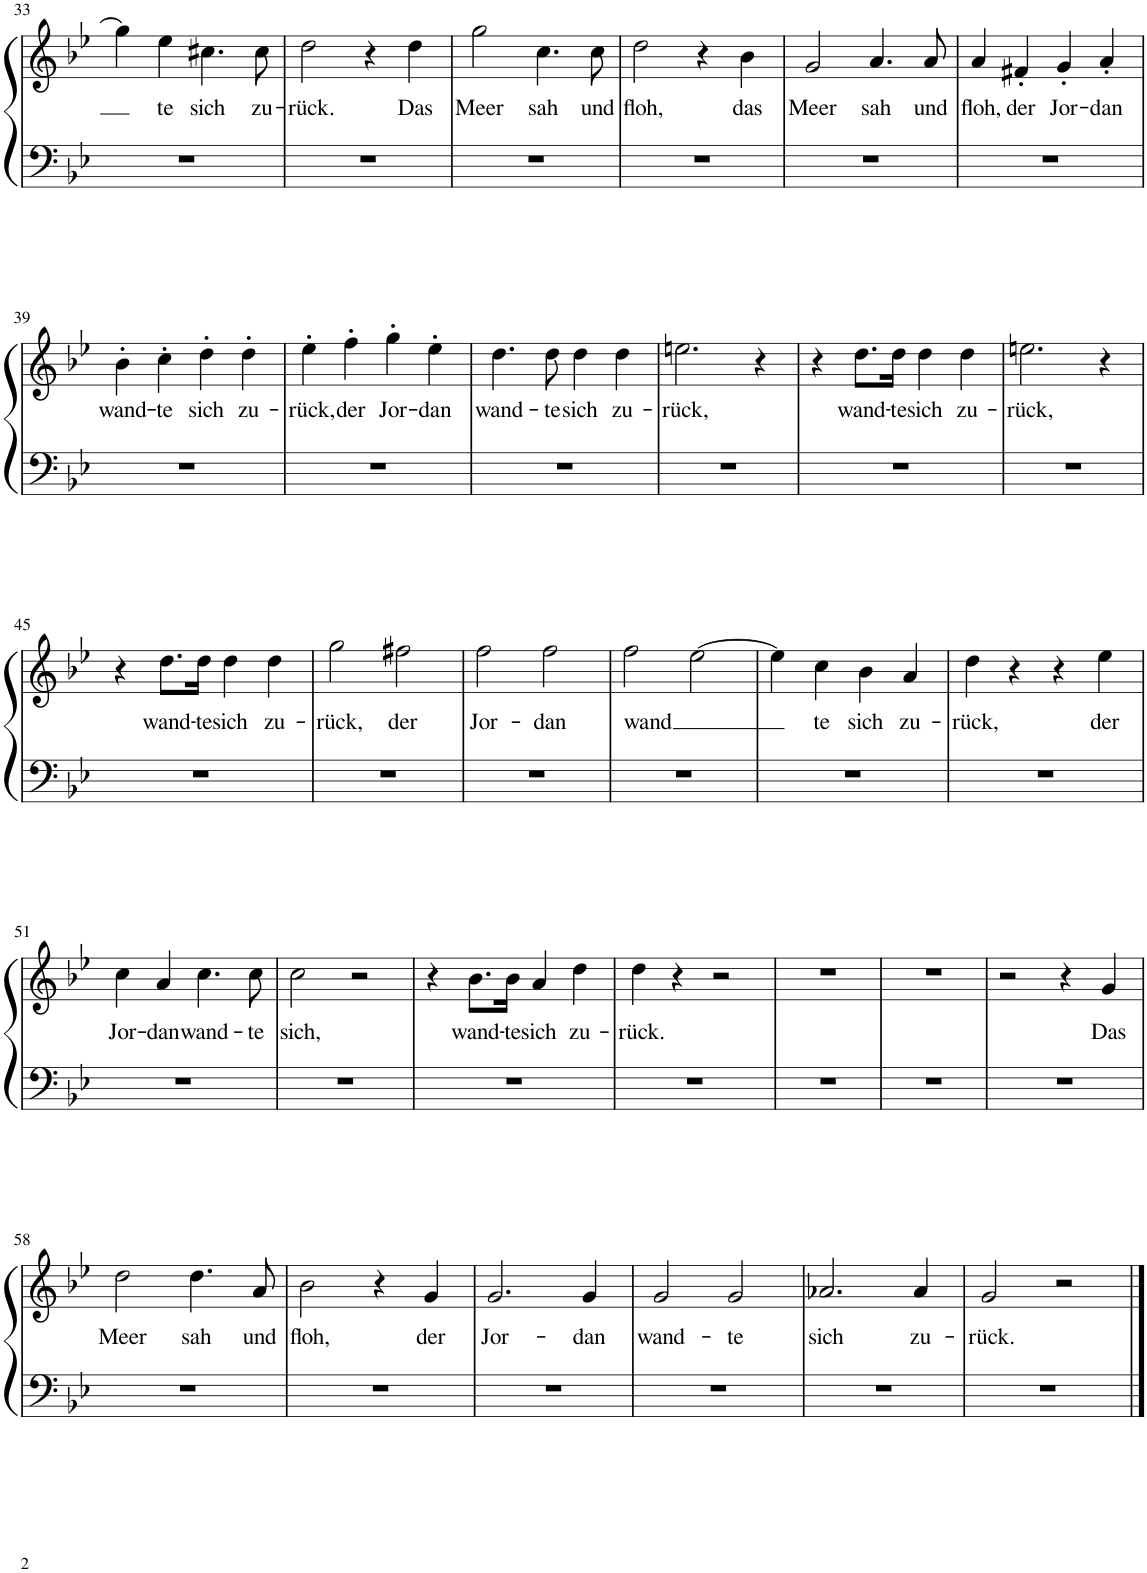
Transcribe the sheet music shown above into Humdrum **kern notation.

**kern	**kern	**text
*part1	*part1	*part1
*staff2	*staff1	*staff1
*I"Piano	*	*
*I'Pno.	*	*
!!LO:PB:g=z
*clefF4	*clefG2	*
*k[b-e-]	*k[b-e-]	*
*M4/4	*M4/4	*
*met(c)	*met(c)	*
=33	=33	=33
1r	4gg\]	.
!	!	!LO:LY:b
.	4ee-\	te
!	!	!LO:LY:b
.	4.cc#X\	sich
!	!	!LO:LY:b
.	8cc#\	zu-
=34	=34	=34
!	!	!LO:LY:b
1r	2dd\	-rück.
.	4r	.
!	!	!LO:LY:b
.	4dd\	Das
=35	=35	=35
!	!	!LO:LY:b
1r	2gg\	Meer
!	!	!LO:LY:b
.	4.cc\	sah
!	!	!LO:LY:b
.	8cc\	und
=36	=36	=36
!	!	!LO:LY:b
1r	2dd\	floh,
.	4r	.
!	!	!LO:LY:b
.	4b-\	das
=37	=37	=37
!	!	!LO:LY:b
1r	2g/	Meer
!	!	!LO:LY:b
.	4.a/	sah
!	!	!LO:LY:b
.	8a/	und
=38	=38	=38
!	!	!LO:LY:b
1r	4a/	floh,
!	!	!LO:LY:b
.	4f#X'/	der
!	!	!LO:LY:b
.	4g'/	Jor-
!	!	!LO:LY:b
.	4a'/	-dan
!!LO:LB:g=z
=39	=39	=39
!	!	!LO:LY:b
1r	4b-'\	wand-
!	!	!LO:LY:b
.	4cc'\	-te
!	!	!LO:LY:b
.	4dd'\	sich
!	!	!LO:LY:b
.	4dd'\	zu-
=40	=40	=40
!	!	!LO:LY:b
1r	4ee-'\	-rück,
!	!	!LO:LY:b
.	4ff'\	der
!	!	!LO:LY:b
.	4gg'\	Jor-
!	!	!LO:LY:b
.	4ee-'\	-dan
=41	=41	=41
!	!	!LO:LY:b
1r	4.dd\	wand-
!	!	!LO:LY:b
.	8dd\	-te
!	!	!LO:LY:b
.	4dd\	sich
!	!	!LO:LY:b
.	4dd\	zu-
=42	=42	=42
!	!	!LO:LY:b
1r	2.een\	-rück,
.	4r	.
=43	=43	=43
1r	4r	.
!	!	!LO:LY:b
.	8.dd\L	wand-
!	!	!LO:LY:b
.	16dd\Jk	-te
!	!	!LO:LY:b
.	4dd\	sich
!	!	!LO:LY:b
.	4dd\	zu-
=44	=44	=44
!	!	!LO:LY:b
1r	2.een\	-rück,
.	4r	.
!!LO:LB:g=z
=45	=45	=45
1r	4r	.
!	!	!LO:LY:b
.	8.dd\L	wand-
!	!	!LO:LY:b
.	16dd\Jk	-te
!	!	!LO:LY:b
.	4dd\	sich
!	!	!LO:LY:b
.	4dd\	zu-
=46	=46	=46
!	!	!LO:LY:b
1r	2gg\	-rück,
!	!	!LO:LY:b
.	2ff#X\	der
=47	=47	=47
!	!	!LO:LY:b
1r	2ff\	Jor-
!	!	!LO:LY:b
.	2ff\	-dan
=48	=48	=48
!	!	!LO:LY:b
1r	2ff\	wand
.	[2ee-\	.
=49	=49	=49
1r	4ee-\]	.
!	!	!LO:LY:b
.	4cc\	te
!	!	!LO:LY:b
.	4b-\	sich
!	!	!LO:LY:b
.	4a/	zu-
=50	=50	=50
!	!	!LO:LY:b
1r	4dd\	-rück,
.	4r	.
.	4r	.
!	!	!LO:LY:b
.	4ee-\	der
!!LO:LB:g=z
=51	=51	=51
!	!	!LO:LY:b
1r	4cc\	Jor-
!	!	!LO:LY:b
.	4a/	-dan
!	!	!LO:LY:b
.	4.cc\	wand-
!	!	!LO:LY:b
.	8cc\	-te
=52	=52	=52
!	!	!LO:LY:b
1r	2cc\	sich,
.	2r	.
=53	=53	=53
1r	4r	.
!	!	!LO:LY:b
.	8.b-\L	wand-
!	!	!LO:LY:b
.	16b-\Jk	-te
!	!	!LO:LY:b
.	4a/	sich
!	!	!LO:LY:b
.	4dd\	zu-
=54	=54	=54
!	!	!LO:LY:b
1r	4dd\	-rück.
.	4r	.
.	2r	.
=55	=55	=55
1r	1r	.
=56	=56	=56
1r	1r	.
=57	=57	=57
1r	2r	.
.	4r	.
!	!	!LO:LY:b
.	4g/	Das
!!LO:LB:g=z
=58	=58	=58
!	!	!LO:LY:b
1r	2dd\	Meer
!	!	!LO:LY:b
.	4.dd\	sah
!	!	!LO:LY:b
.	8a/	und
=59	=59	=59
!	!	!LO:LY:b
1r	2b-\	floh,
.	4r	.
!	!	!LO:LY:b
.	4g/	der
=60	=60	=60
!	!	!LO:LY:b
1r	2.g/	Jor-
!	!	!LO:LY:b
.	4g/	-dan
=61	=61	=61
!	!	!LO:LY:b
1r	2g/	wand-
!	!	!LO:LY:b
.	2g/	-te
=62	=62	=62
!	!	!LO:LY:b
1r	2.a-X/	sich
!	!	!LO:LY:b
.	4a-/	zu-
=63	=63	=63
!	!	!LO:LY:b
1r	2g/	-rück.
.	2r	.
==	==	==
*-	*-	*-
